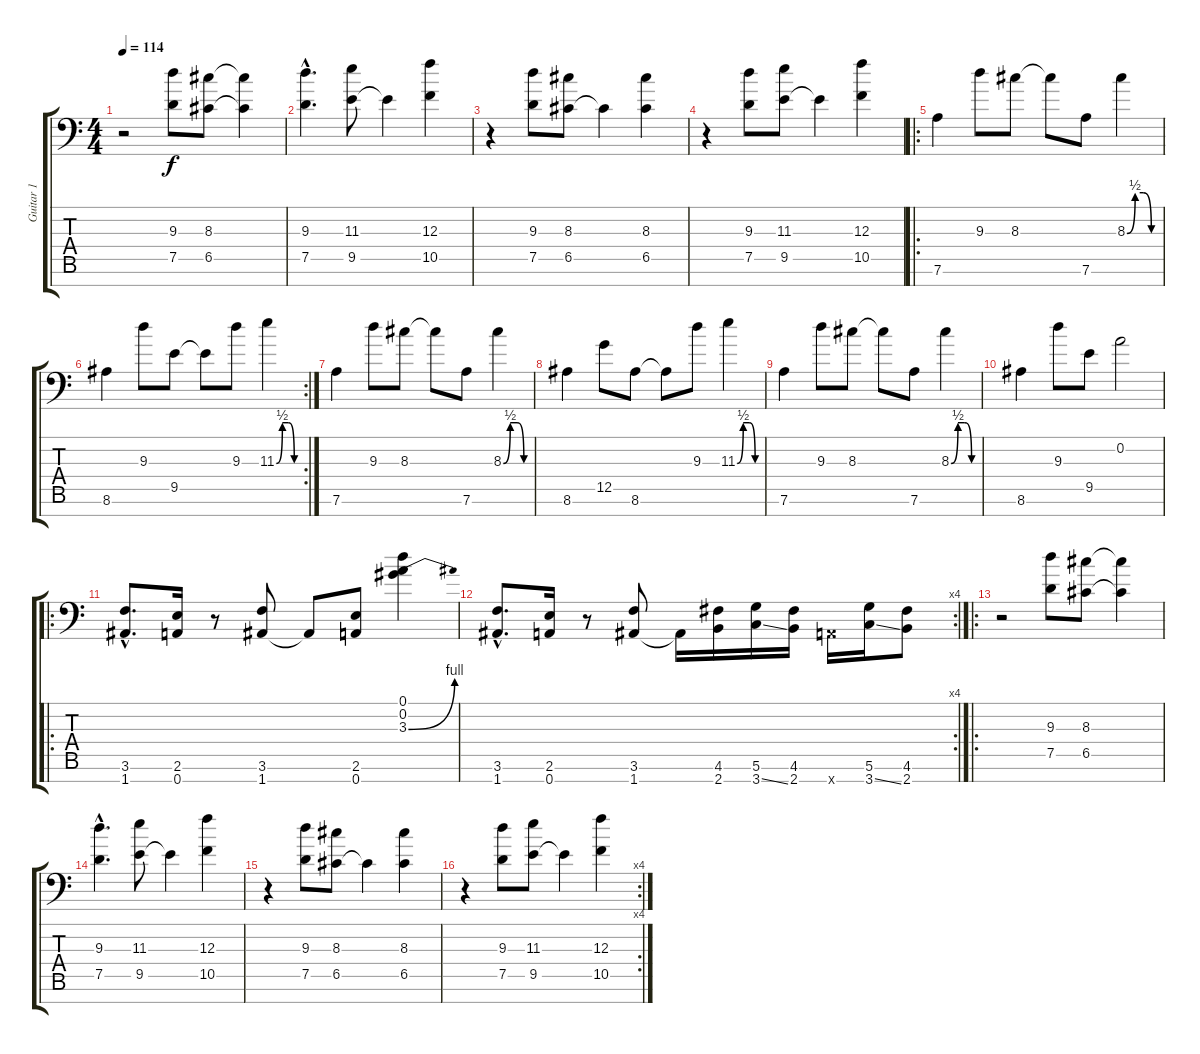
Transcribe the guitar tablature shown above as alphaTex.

\track ("Guitar 1" "Guitar 1") {instrument distortionguitar}
\staff {score tabs}
\tuning (D4 A3 F3 C3 G2 D2 A1) {hide}
\ts (4 4)
\tempo 114
\clef f4
\ks c
r.2{dy f} (9.3 7.5).8 (8.3 6.5).8 (8.3{t} 6.5{t}).4 |
(9.3{hac} 7.5{hac}).4{d} (11.3 9.5).8 9.5{t}.4 (12.3 10.5).4 |
r.4 (9.3 7.5).8 (8.3 6.5).8 6.5{t}.4 (8.3 6.5).4 |
r.4 (9.3 7.5).8 (11.3 9.5).8 9.5{t}.4 (12.3 10.5).4 |
\ro
7.6.4 9.3.8 8.3.8 8.3{t}.8 7.6.8 8.3{be (custom 0 0 15 2 30 2 45 0 60 0)}.4 |
\rc 2
8.6.4 9.3.8 9.5.8 9.5{t}.8 9.3.8 11.3{be (custom 0 0 15 2 30 2 45 0 60 0)}.4 |
7.6.4 9.3.8 8.3.8 8.3{t}.8 7.6.8 8.3{be (custom 0 0 15 2 30 2 45 0 60 0)}.4 |
8.6.4 12.5.8 8.6.8 8.6{t}.8 9.3.8 11.3{be (custom 0 0 15 2 30 2 45 0 60 0)}.4 |
7.6.4 9.3.8 8.3.8 8.3{t}.8 7.6.8 8.3{be (custom 0 0 15 2 30 2 45 0 60 0)}.4 |
8.6.4 9.3.8 9.5.8 0.2.2 |
\ro
(3.6{hac} 1.7{hac}).8{d} (2.6 0.7).16 r.8 (3.6 1.7).8 1.7{t}.8 (2.6 0.7).8 (0.1 0.2 3.3{be (bend 0 0 60 4)}).4 |
\rc 4
(3.6{hac} 1.7{hac}).8{d} (2.6 0.7).16 r.8 (3.6 1.7).8 1.7{t}.16 (4.6 2.7).16 (5.6 3.7{ss}).16 (4.6 2.7).16 0.7{x}.16 (5.6 3.7{ss}).16 (4.6 2.7).8 |
\ro
r.2 (9.3 7.5).8 (8.3 6.5).8 (8.3{t} 6.5{t}).4 |
(9.3{hac} 7.5{hac}).4{d} (11.3 9.5).8 9.5{t}.4 (12.3 10.5).4 |
r.4 (9.3 7.5).8 (8.3 6.5).8 6.5{t}.4 (8.3 6.5).4 |
\rc 4
r.4 (9.3 7.5).8 (11.3 9.5).8 9.5{t}.4 (12.3 10.5).4
